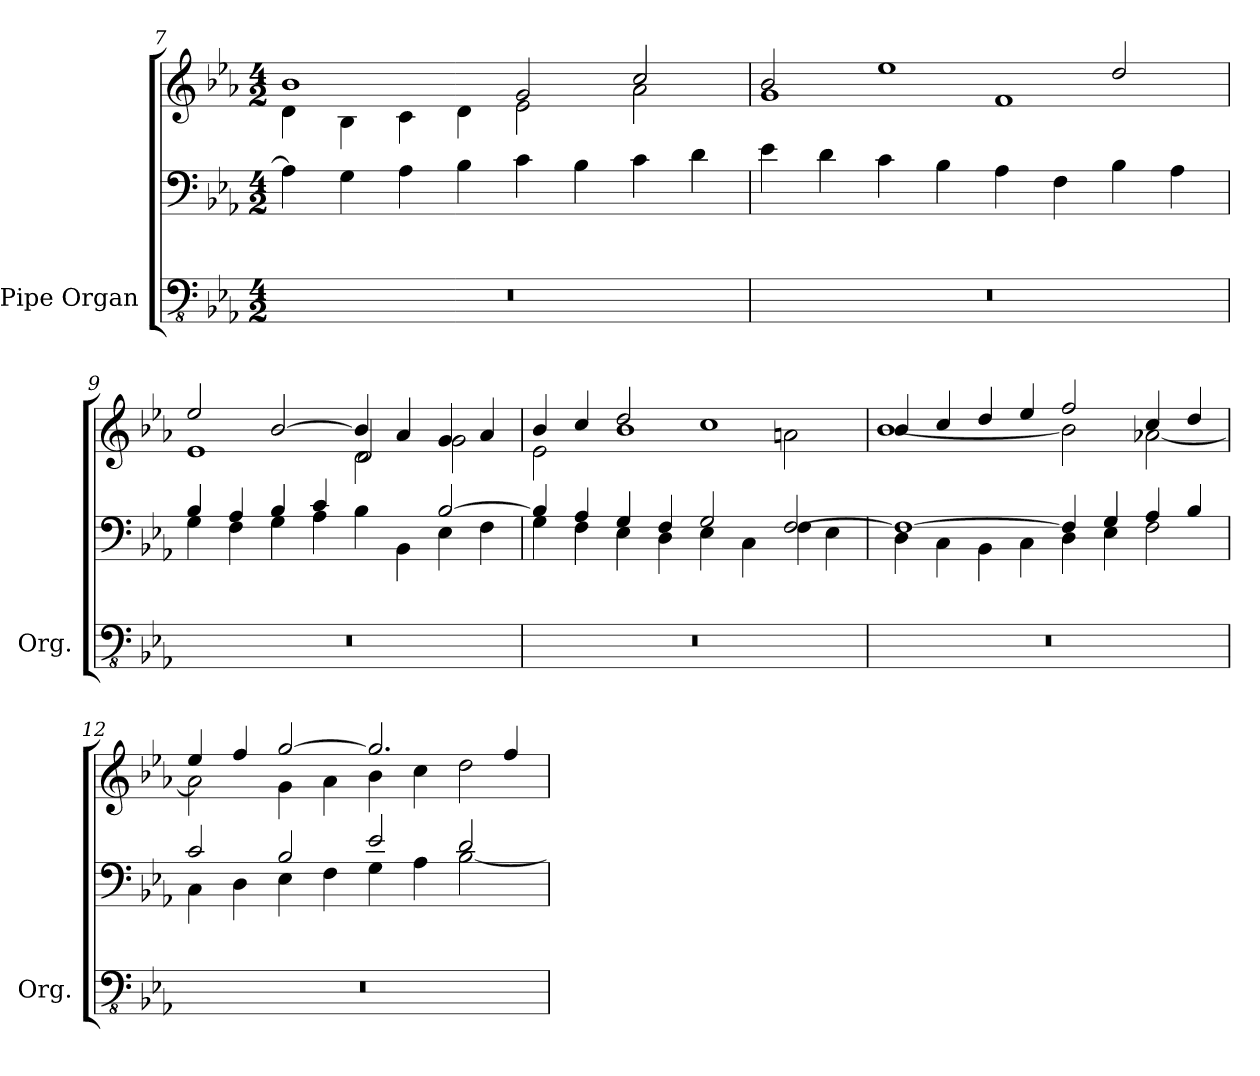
**kern	**kern	**kern
*part1	*part1	*part1
*staff3	*staff2	*staff1
*I"Pipe Organ	*	*
*I'Org.	*	*
*clefFv4	*clefF4	*clefG2
*k[b-e-a-]	*k[b-e-a-]	*k[b-e-a-]
*M4/2	*M4/2	*M4/2
=7	=7	=7
*	*	*^
0r	4A-\]	1b-	4d\
.	4G\	.	4B-\
.	4A-\	.	4c\
.	4B-\	.	4d\
.	4c\	2g/	2e-\
.	4B-\	.	.
.	4c\	2cc/	2a-\
.	4d\	.	.
=8	=8	=8	=8
0r	4e-\	2b-/	1g
.	4d\	.	.
.	4c\	1ee-	.
.	4B-\	.	.
.	4A-\	.	1f
.	4F\	.	.
.	4B-\	2dd/	.
.	4A-\	.	.
=9	=9	=9	=9
*	*^	*	*^
0r	4B-/	4G\	2ee-/	1e-	1ryy
.	4A-/	4F\	.	.	.
.	4B-/	4G\	[2b-/	.	.
.	4c/	4A-\	.	.	.
.	2ryy	4B-\	4b-/]	2d/	2d\
.	.	4BB-\	4a-/	.	.
.	[2B-/	4E-\	4g/	2g\	2ryy
.	.	4F\	4a-/	.	.
*	*	*	*	*v	*v
=10	=10	=10	=10	=10
0r	4B-/]	4G\	4b-/	2e-\
.	4A-/	4F\	4cc/	.
.	4G/	4E-\	2dd/	1b-
.	4F/	4D\	.	.
.	2G/	4E-\	1cc	.
.	.	4C\	.	.
.	[2F/	4F\	.	2an\
.	.	4E-\	.	.
!!LO:LB:g=z	!!
=11	=11	=11	=11	=11
0r	1F_	4D\	4b-/	[1b-
.	.	4C\	4cc/	.
.	.	4BB-\	4dd/	.
.	.	4C\	4ee-/	.
.	4F/]	4D\	2ff/	2b-\]
.	4G/	4E-\	.	.
.	4A-/	2F\	4cc/	[2a-X\
.	4B-/	.	4dd/	.
=12	=12	=12	=12	=12
0r	2c/	4C\	4ee-/	2a-\]
.	.	4D\	4ff/	.
.	2B-/	4E-\	[2gg/	4g\
.	.	4F\	.	4a-\
.	2e-/	4G\	2.gg/]	4b-\
.	.	4A-\	.	4cc\
.	2d/	[2B-\	.	2dd\
.	.	.	4ff/	.
*	*v	*v	*	*
*	*	*v	*v
=	=	=
*-	*-	*-
